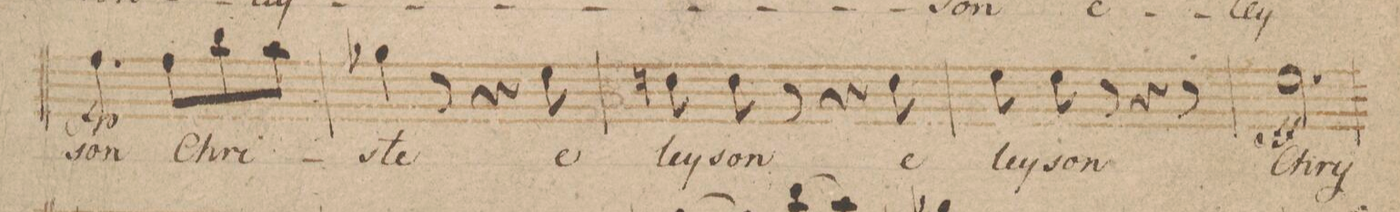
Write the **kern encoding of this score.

**kern	**text	**dynam
*I"Alto.	*	*
*clefC3	*	*
*k[b-]	*	*
*M6/8	*	*
4.g\	-son	fp
8g\L	Chri-	.
8cc\	.	.
8b-\J	.	.
=42	=42	=42
4a-X\	-ste	.
8r	.	.
4r	.	.
8f\	e-	.
=43	=43	=43
8en\	-ley-	.
8e\	-son	.
8r	.	.
4r	.	.
8e\	e-	.
=44	=44	=44
8f\	-ley-	.
8f\	-son	.
8r	.	.
4r	.	.
8r	.	.
=45	=45	=45
2.f\	Chry-	ff
=46	=46	=46
*-	*-	*-
